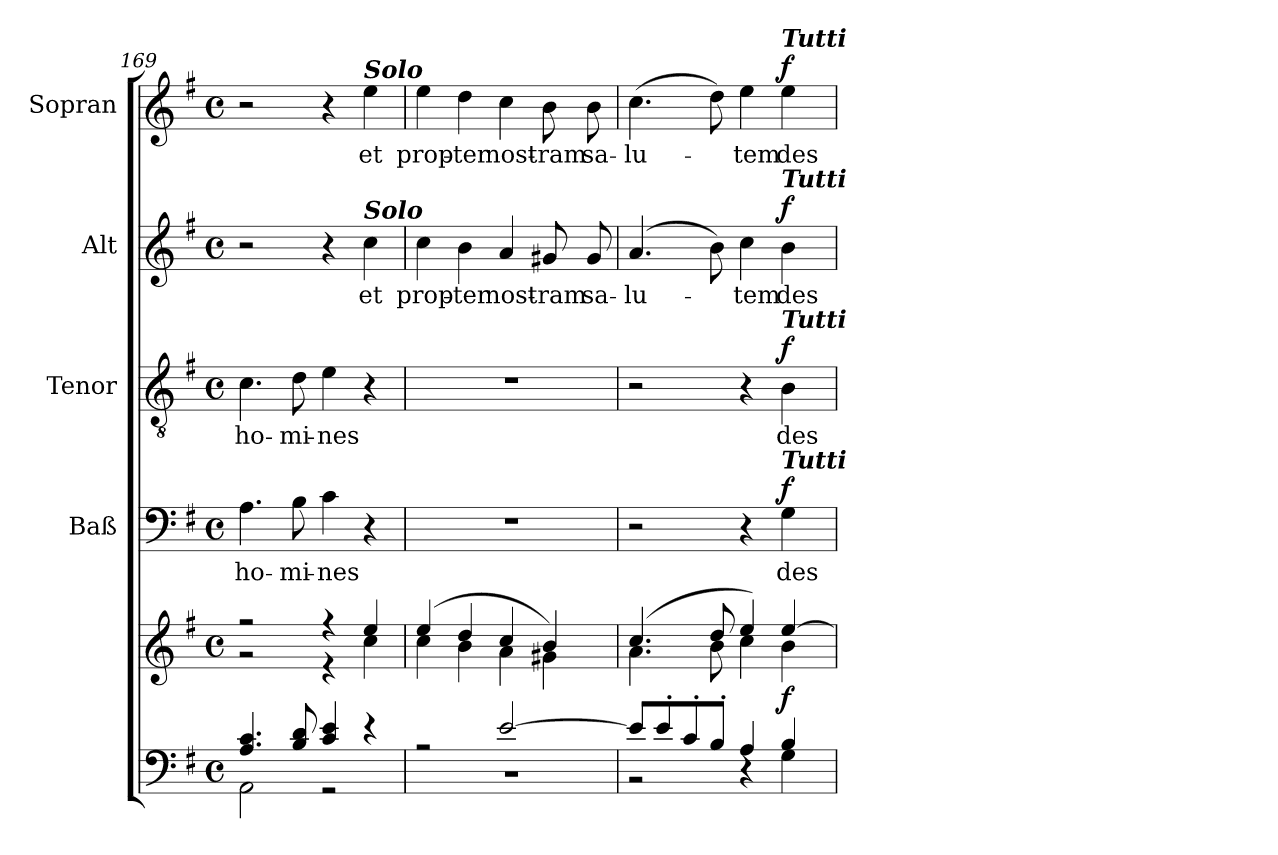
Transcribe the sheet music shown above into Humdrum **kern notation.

**kern	**kern	**dynam	**kern	**text	**dynam	**kern	**text	**dynam	**kern	**text	**dynam	**kern	**text	**dynam
*part5	*part5	*part5	*part4	*part4	*part4	*part3	*part3	*part3	*part2	*part2	*part2	*part1	*part1	*part1
*staff6	*staff5	*staff5/6	*staff4	*staff4	*staff4	*staff3	*staff3	*staff3	*staff2	*staff2	*staff2	*staff1	*staff1	*staff1
*	*	*	*I"Baß	*	*	*I"Tenor	*	*	*I"Alt	*	*	*I"Sopran	*	*
*	*	*	*I'Baß	*	*	*I'Ten	*	*	*I'Alt	*	*	*I'Sop	*	*
!!LO:PB:g=z
*clefF4	*clefG2	*	*clefF4	*	*	*clefGv2	*	*	*clefG2	*	*	*clefG2	*	*
*k[f#]	*k[f#]	*	*k[f#]	*	*	*k[f#]	*	*	*k[f#]	*	*	*k[f#]	*	*
*G:	*G:	*	*G:	*	*	*G:	*	*	*G:	*	*	*G:	*	*
*M4/4	*M4/4	*	*M4/4	*	*	*M4/4	*	*	*M4/4	*	*	*M4/4	*	*
*met(c)	*met(c)	*	*met(c)	*	*	*met(c)	*	*	*met(c)	*	*	*met(c)	*	*
=169	=169	=169	=169	=169	=169	=169	=169	=169	=169	=169	=169	=169	=169	=169
*^	*^	*	*	*	*	*	*	*	*	*	*	*	*	*
!	!	!	!	!	!	!LO:LY:b	!	!	!LO:LY:b	!	!	!	!	!	!	!
4.A/ 4.c/	2AA\	2r	2r	.	4.A\	ho-	.	4.c\	ho-	.	2r	.	.	2r	.	.
!	!	!	!	!	!	!LO:LY:b	!	!	!LO:LY:b	!	!	!	!	!	!	!
8B/ 8d/	.	.	.	.	8B\	-mi-	.	8d\	-mi-	.	.	.	.	.	.	.
!	!	!	!	!	!	!LO:LY:b	!	!	!LO:LY:b	!	!	!	!	!	!	!
4c/ 4e/	2rGG	4r	4r	.	4c\	-nes	.	4e\	-nes	.	4r	.	.	4r	.	.
!	!	!	!	!	!	!	!	!	!	!	!	!	!	!LO:TX:a:Bi:t=Solo	!	!
!	!	!	!	!	!	!	!	!	!	!	!LO:TX:a:Bi:t=Solo	!	!	!	!	!
!	!	!	!	!	!	!	!	!	!	!	!	!LO:LY:b	!	!	!LO:LY:b	!
4r	.	4ee/	4cc\	.	4r	.	.	4r	.	.	4cc\	et	.	4ee\	et	.
=170	=170	=170	=170	=170	=170	=170	=170	=170	=170	=170	=170	=170	=170	=170	=170	=170
!	!	!	!	!	!	!	!	!	!	!	!	!LO:LY:b	!	!	!LO:LY:b	!
2rB	1r	(4ee/	4cc\	.	1r	.	.	1r	.	.	4cc\	prop-	.	4ee\	prop-	.
!	!	!	!	!	!	!	!	!	!	!	!	!LO:LY:b	!	!	!LO:LY:b	!
.	.	4dd/	4b\	.	.	.	.	.	.	.	4b\	-ter	.	4dd\	-ter	.
!	!	!	!	!	!	!	!	!	!	!	!	!LO:LY:b	!	!	!LO:LY:b	!
[>2e/	.	4cc/	4a\	.	.	.	.	.	.	.	4a/	nost-	.	4cc\	nost-	.
!	!	!	!	!	!	!	!	!	!	!	!	!LO:LY:b	!	!	!LO:LY:b	!
.	.	4b/)	4g#X\	.	.	.	.	.	.	.	8g#X/	-ram	.	8b\	-ram	.
!	!	!	!	!	!	!	!	!	!	!	!	!LO:LY:b	!	!	!LO:LY:b	!
.	.	.	.	.	.	.	.	.	.	.	8g#/	sa-	.	8b\	sa-	.
=171	=171	=171	=171	=171	=171	=171	=171	=171	=171	=171	=171	=171	=171	=171	=171	=171
!	!	!	!	!	!	!	!	!	!	!	!	!LO:LY:b	!	!	!LO:LY:b	!
8e/L]	2r	(4.cc/	4.a\	.	2r	.	.	2r	.	.	(4.a/	-lu-	.	(>4.cc\	-lu-	.
8e'</	.	.	.	.	.	.	.	.	.	.	.	.	.	.	.	.
8c'</	.	.	.	.	.	.	.	.	.	.	.	.	.	.	.	.
8B'</J	.	8dd/	8b\	.	.	.	.	.	.	.	8b\)	.	.	8dd\)	.	.
!	!	!	!	!	!	!	!	!	!	!	!	!LO:LY:b	!	!	!LO:LY:b	!
4A/	4rC	4ee/)	4cc\	.	4r	.	.	4r	.	.	4cc\	-tem	.	4ee\	-tem	.
!	!	!	!	!	!	!	!	!	!	!	!	!	!	!LO:TX:a:Bi:t=Tutti	!	!
!	!	!	!	!	!	!	!	!	!	!	!LO:TX:a:Bi:t=Tutti	!	!	!	!	!
!	!	!	!	!	!	!	!	!LO:TX:a:Bi:t=Tutti	!	!	!	!	!	!	!	!
!	!	!	!	!	!LO:TX:a:Bi:t=Tutti	!	!	!	!	!	!	!	!	!	!	!
!	!	!	!	!LO:DY:b	!	!LO:LY:b	!LO:DY:a	!	!LO:LY:b	!LO:DY:a	!	!LO:LY:b	!LO:DY:b	!	!LO:LY:b	!LO:DY:b
4B/	4G\	[>4ee/	4b\	f	4G\	des-	f	4B\	des-	f	4b\	des-	f	4ee\	des-	f
*v	*v	*	*	*	*	*	*	*	*	*	*	*	*	*	*	*
*	*v	*v	*	*	*	*	*	*	*	*	*	*	*	*	*
=	=	=	=	=	=	=	=	=	=	=	=	=	=	=
*-	*-	*-	*-	*-	*-	*-	*-	*-	*-	*-	*-	*-	*-	*-
